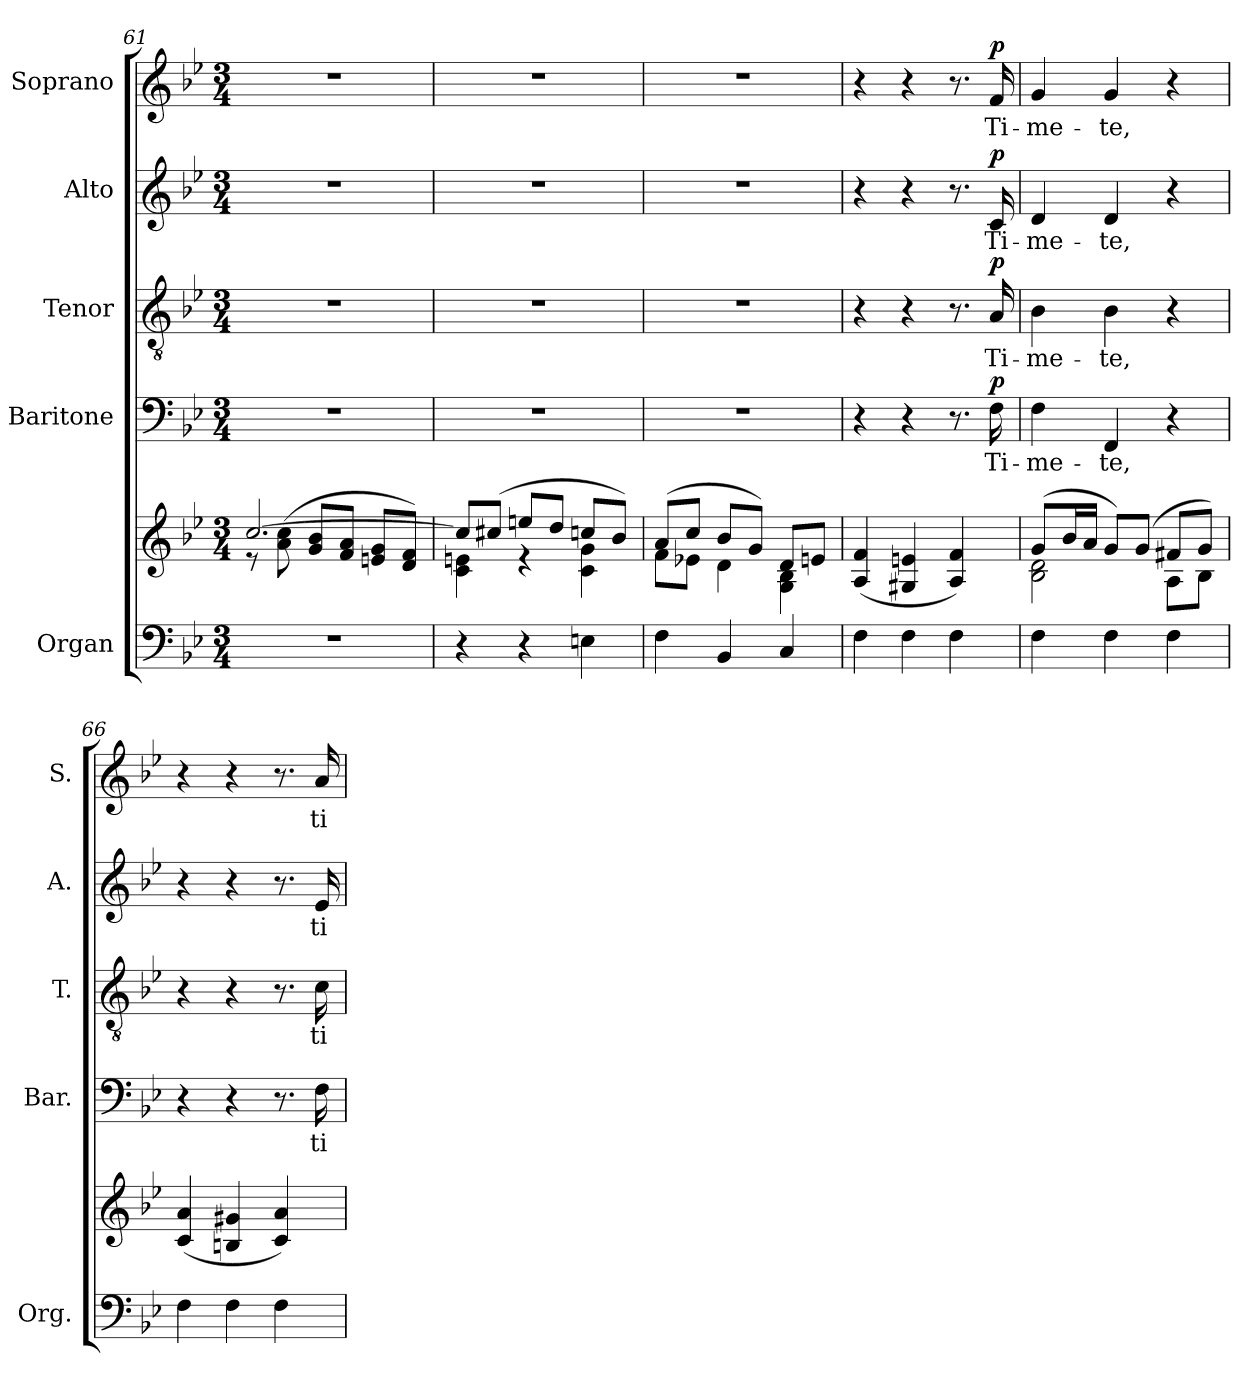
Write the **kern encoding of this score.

**kern	**kern	**kern	**text	**dynam	**kern	**text	**dynam	**kern	**text	**dynam	**kern	**text	**dynam
*part5	*part5	*part4	*part4	*part4	*part3	*part3	*part3	*part2	*part2	*part2	*part1	*part1	*part1
*staff6	*staff5	*staff4	*staff4	*staff4	*staff3	*staff3	*staff3	*staff2	*staff2	*staff2	*staff1	*staff1	*staff1
*I"Organ	*	*I"Baritone	*	*	*I"Tenor	*	*	*I"Alto	*	*	*I"Soprano	*	*
*I'Org.	*	*I'Bar.	*	*	*I'T.	*	*	*I'A.	*	*	*I'S.	*	*
!!LO:LB:g=z
*clefF4	*clefG2	*clefF4	*	*	*clefGv2	*	*	*clefG2	*	*	*clefG2	*	*
*	*	*	*	*	*ITrd7c12	*	*	*	*	*	*	*	*
*k[b-e-]	*k[b-e-]	*k[b-e-]	*	*	*k[b-e-]	*	*	*k[b-e-]	*	*	*k[b-e-]	*	*
*B-:	*B-:	*B-:	*	*	*B-:	*	*	*B-:	*	*	*B-:	*	*
*M3/4	*M3/4	*M3/4	*	*	*M3/4	*	*	*M3/4	*	*	*M3/4	*	*
=61	=61	=61	=61	=61	=61	=61	=61	=61	=61	=61	=61	=61	=61
!LO:N:vis=1	!	!LO:N:vis=1	!	!	!LO:N:vis=1	!	!	!LO:N:vis=1	!	!	!LO:N:vis=1	!	!
*	*^	*	*	*	*	*	*	*	*	*	*	*	*
2.r	[2.cci/	8r	2.r	.	.	2.r	.	.	2.r	.	.	2.r	.	.
.	.	(8ai\ 8cci	.	.	.	.	.	.	.	.	.	.	.	.
.	.	8gi/ 8b-i/L	.	.	.	.	.	.	.	.	.	.	.	.
.	.	8fi/ 8ai/J	.	.	.	.	.	.	.	.	.	.	.	.
.	.	8eni/ 8gi/L	.	.	.	.	.	.	.	.	.	.	.	.
.	.	8di/ 8fi/J)	.	.	.	.	.	.	.	.	.	.	.	.
=62	=62	=62	=62	=62	=62	=62	=62	=62	=62	=62	=62	=62	=62	=62
!	!	!	!LO:N:vis=1	!	!	!LO:N:vis=1	!	!	!LO:N:vis=1	!	!	!LO:N:vis=1	!	!
4r	8cci/L]	4ci\ 4eni	2.r	.	.	2.r	.	.	2.r	.	.	2.r	.	.
.	(8cc#Xi/J	.	.	.	.	.	.	.	.	.	.	.	.	.
4r	8eeni/L	4r	.	.	.	.	.	.	.	.	.	.	.	.
.	8ddi/J	.	.	.	.	.	.	.	.	.	.	.	.	.
4Eni\	8ccni/L	4ci\ 4gi	.	.	.	.	.	.	.	.	.	.	.	.
.	8b-i/J)	.	.	.	.	.	.	.	.	.	.	.	.	.
=63	=63	=63	=63	=63	=63	=63	=63	=63	=63	=63	=63	=63	=63	=63
!	!	!	!LO:N:vis=1	!	!	!LO:N:vis=1	!	!	!LO:N:vis=1	!	!	!LO:N:vis=1	!	!
4Fi\	(8ai/L	8fi\L	2.r	.	.	2.r	.	.	2.r	.	.	2.r	.	.
.	8cci/J	8e-Xi\J	.	.	.	.	.	.	.	.	.	.	.	.
4BB-i/	8b-i/L	4di\	.	.	.	.	.	.	.	.	.	.	.	.
.	8gi/J)	.	.	.	.	.	.	.	.	.	.	.	.	.
4Ci/	8di/L	4Gi\ 4B-i	.	.	.	.	.	.	.	.	.	.	.	.
.	8eni/J	.	.	.	.	.	.	.	.	.	.	.	.	.
*	*v	*v	*	*	*	*	*	*	*	*	*	*	*	*
=64	=64	=64	=64	=64	=64	=64	=64	=64	=64	=64	=64	=64	=64
4Fi\	(4Ai/ 4fi	4r	.	.	4r	.	.	4r	.	.	4r	.	.
4Fi\	4G#Xi/ 4eni	4r	.	.	4r	.	.	4r	.	.	4r	.	.
4Fi\	4Ai/ 4fi)	8.r	.	.	8.r	.	.	8.r	.	.	8.r	.	.
!	!	!	!LO:LY:b:color=#000000	!	!	!	!	!	!	!	!	!	!
!	!	!	!	!	!	!LO:LY:b:color=#000000	!	!	!	!	!	!	!
!	!	!	!	!	!	!	!	!	!LO:LY:b:color=#000000	!	!	!	!
!	!	!	!	!	!	!	!	!	!	!	!	!LO:LY:b:color=#000000	!
.	.	16Fi\	Ti-	p	16AAi/	Ti-	p	16ci/	Ti-	p	16fi/	Ti-	p
=65	=65	=65	=65	=65	=65	=65	=65	=65	=65	=65	=65	=65	=65
*	*^	*	*	*	*	*	*	*	*	*	*	*	*
!	!	!	!	!LO:LY:b:color=#000000	!	!	!	!	!	!	!	!	!	!
!	!	!	!	!	!	!	!LO:LY:b:color=#000000	!	!	!	!	!	!	!
!	!	!	!	!	!	!	!	!	!	!LO:LY:b:color=#000000	!	!	!	!
!	!	!	!	!	!	!	!	!	!	!	!	!	!LO:LY:b:color=#000000	!
4Fi\	(8gi/L	2B-i\ 2di	4Fi\	-me-	.	4BB-i\	-me-	.	4di/	-me-	.	4gi/	-me-	.
.	16b-i/L	.	.	.	.	.	.	.	.	.	.	.	.	.
.	16ai/JJ	.	.	.	.	.	.	.	.	.	.	.	.	.
!	!	!	!	!LO:LY:b:color=#000000	!	!	!	!	!	!	!	!	!	!
!	!	!	!	!	!	!	!LO:LY:b:color=#000000	!	!	!	!	!	!	!
!	!	!	!	!	!	!	!	!	!	!LO:LY:b:color=#000000	!	!	!	!
!	!	!	!	!	!	!	!	!	!	!	!	!	!LO:LY:b:color=#000000	!
4Fi\	8gi/L)	.	4FFi/	-te,	.	4BB-i\	-te,	.	4di/	-te,	.	4gi/	-te,	.
.	(8gi/J	.	.	.	.	.	.	.	.	.	.	.	.	.
4Fi\	8f#Xi/L	8Ai\L	4r	.	.	4r	.	.	4r	.	.	4r	.	.
.	8gi/J)	8B-i\J	.	.	.	.	.	.	.	.	.	.	.	.
*	*v	*v	*	*	*	*	*	*	*	*	*	*	*	*
=66	=66	=66	=66	=66	=66	=66	=66	=66	=66	=66	=66	=66	=66
4Fi\	(4ci/ 4ai	4r	.	.	4r	.	.	4r	.	.	4r	.	.
4Fi\	4Bni/ 4g#Xi	4r	.	.	4r	.	.	4r	.	.	4r	.	.
4Fi\	4ci/ 4ai)	8.r	.	.	8.r	.	.	8.r	.	.	8.r	.	.
!	!	!	!LO:LY:b:color=#000000	!	!	!	!	!	!	!	!	!	!
!	!	!	!	!	!	!LO:LY:b:color=#000000	!	!	!	!	!	!	!
!	!	!	!	!	!	!	!	!	!LO:LY:b:color=#000000	!	!	!	!
!	!	!	!	!	!	!	!	!	!	!	!	!LO:LY:b:color=#000000	!
.	.	16Fi\	ti-	.	16Ci\	ti-	.	16e-i/	ti-	.	16ai/	ti-	.
=	=	=	=	=	=	=	=	=	=	=	=	=	=
*-	*-	*-	*-	*-	*-	*-	*-	*-	*-	*-	*-	*-	*-
